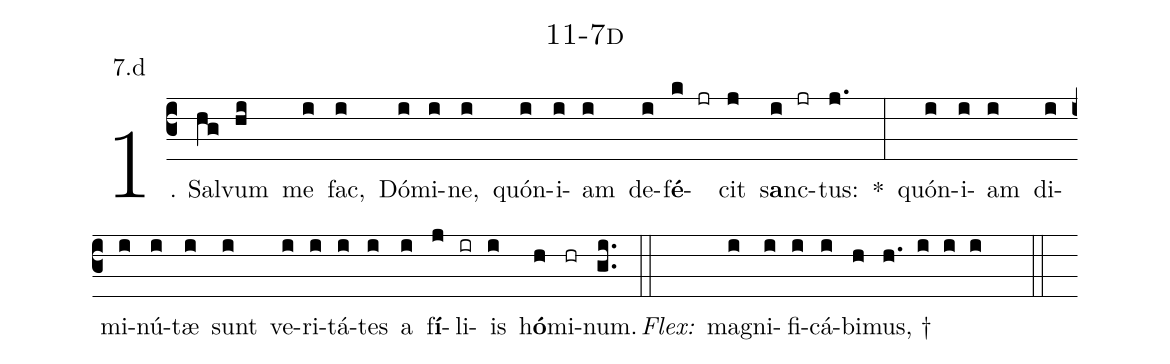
name: 11-7d;
annotation: 7.d;
%%
(c3)1. Sal(hg)vum(hi) me(i) fac,(i) Dó(i)mi(i)ne,(i) quón(i)i(i)am(i) de(i)f<b>é</b>(k jr)cit(j) s<b>a</b>nc(i jr)tus:(j.) *(:) quón(i)i(i)am(i) di(i)mi(i)nú(i)tæ(i) sunt(i) ve(i)ri(i)tá(i)tes(i) a(i) f<b>í</b>(j)li(ir)is(i) h<b>ó</b>(h)mi(hr)num.(gi..) (::)
<i>Flex:</i>()  ma(i)gni(i)fi(i)cá(i)bi(h)mus, †(h. i i i  ::)
